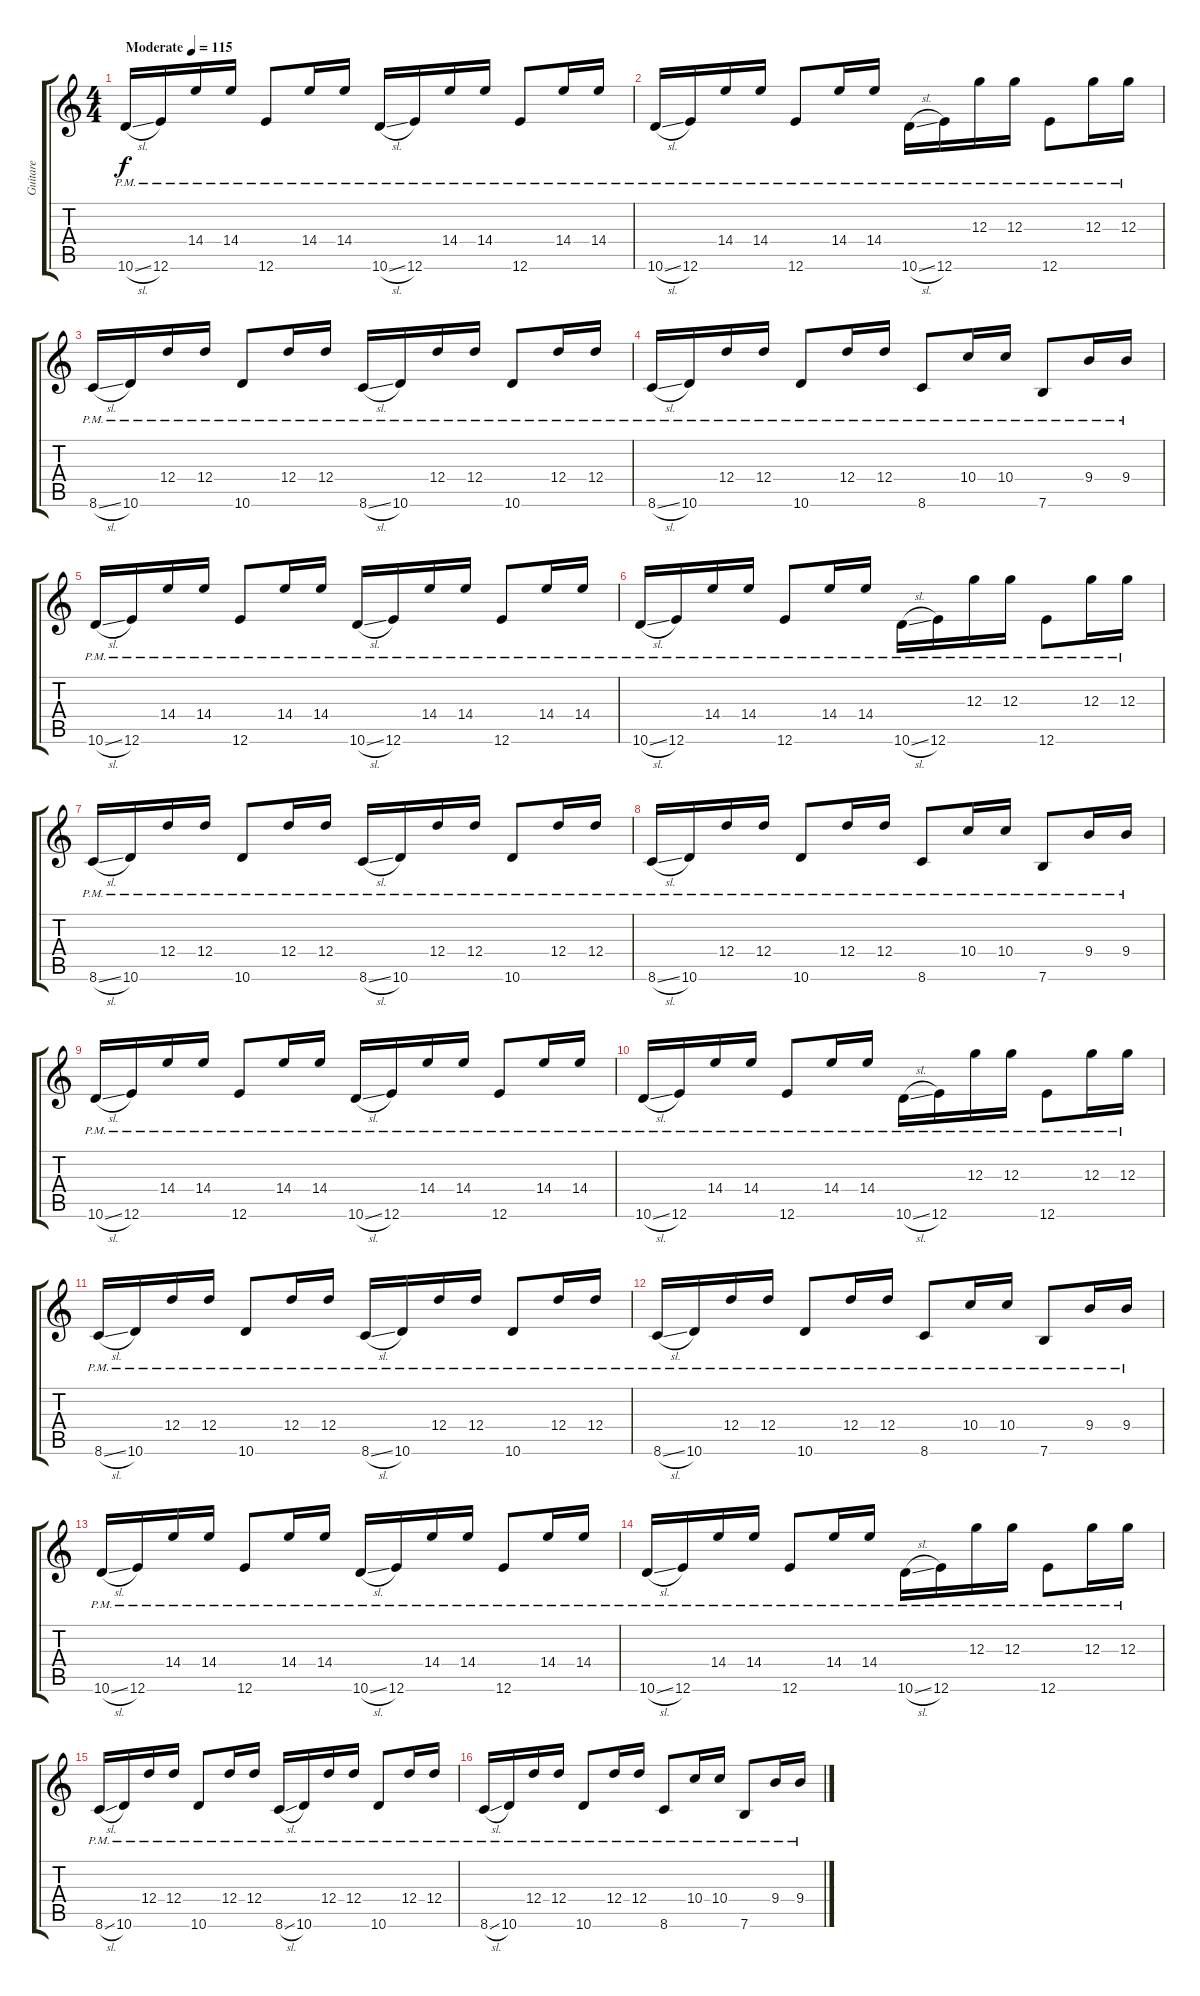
\track ("Guitare" "Guitare") {instrument distortionguitar}
\staff {score tabs}
\tuning (E4 B3 G3 D3 A2 E2) {hide}
\ts (4 4)
\tempo (115 "Moderate")
\clef g2
\ks c
10.6{sl pm}.16{dy f instrument distortionguitar} 12.6{pm}.16 14.4{pm}.16 14.4{pm}.16 12.6{pm}.8 14.4{pm}.16 14.4{pm}.16 10.6{sl pm}.16 12.6{pm}.16 14.4{pm}.16 14.4{pm}.16 12.6{pm}.8 14.4{pm}.16 14.4{pm}.16 |
10.6{sl pm}.16 12.6{pm}.16 14.4{pm}.16 14.4{pm}.16 12.6{pm}.8 14.4{pm}.16 14.4{pm}.16 10.6{sl pm}.16 12.6{pm}.16 12.3{pm}.16 12.3{pm}.16 12.6{pm}.8 12.3{pm}.16 12.3{pm}.16 |
8.6{sl pm}.16 10.6{pm}.16 12.4{pm}.16 12.4{pm}.16 10.6{pm}.8 12.4{pm}.16 12.4{pm}.16 8.6{sl pm}.16 10.6{pm}.16 12.4{pm}.16 12.4{pm}.16 10.6{pm}.8 12.4{pm}.16 12.4{pm}.16 |
8.6{sl pm}.16 10.6{pm}.16 12.4{pm}.16 12.4{pm}.16 10.6{pm}.8 12.4{pm}.16 12.4{pm}.16 8.6{pm}.8 10.4{pm}.16 10.4{pm}.16 7.6{pm}.8 9.4{pm}.16 9.4{pm}.16 |
10.6{sl pm}.16 12.6{pm}.16 14.4{pm}.16 14.4{pm}.16 12.6{pm}.8 14.4{pm}.16 14.4{pm}.16 10.6{sl pm}.16 12.6{pm}.16 14.4{pm}.16 14.4{pm}.16 12.6{pm}.8 14.4{pm}.16 14.4{pm}.16 |
10.6{sl pm}.16 12.6{pm}.16 14.4{pm}.16 14.4{pm}.16 12.6{pm}.8 14.4{pm}.16 14.4{pm}.16 10.6{sl pm}.16 12.6{pm}.16 12.3{pm}.16 12.3{pm}.16 12.6{pm}.8 12.3{pm}.16 12.3{pm}.16 |
8.6{sl pm}.16 10.6{pm}.16 12.4{pm}.16 12.4{pm}.16 10.6{pm}.8 12.4{pm}.16 12.4{pm}.16 8.6{sl pm}.16 10.6{pm}.16 12.4{pm}.16 12.4{pm}.16 10.6{pm}.8 12.4{pm}.16 12.4{pm}.16 |
8.6{sl pm}.16 10.6{pm}.16 12.4{pm}.16 12.4{pm}.16 10.6{pm}.8 12.4{pm}.16 12.4{pm}.16 8.6{pm}.8 10.4{pm}.16 10.4{pm}.16 7.6{pm}.8 9.4{pm}.16 9.4{pm}.16 |
10.6{sl pm}.16 12.6{pm}.16 14.4{pm}.16 14.4{pm}.16 12.6{pm}.8 14.4{pm}.16 14.4{pm}.16 10.6{sl pm}.16 12.6{pm}.16 14.4{pm}.16 14.4{pm}.16 12.6{pm}.8 14.4{pm}.16 14.4{pm}.16 |
10.6{sl pm}.16 12.6{pm}.16 14.4{pm}.16 14.4{pm}.16 12.6{pm}.8 14.4{pm}.16 14.4{pm}.16 10.6{sl pm}.16 12.6{pm}.16 12.3{pm}.16 12.3{pm}.16 12.6{pm}.8 12.3{pm}.16 12.3{pm}.16 |
8.6{sl pm}.16 10.6{pm}.16 12.4{pm}.16 12.4{pm}.16 10.6{pm}.8 12.4{pm}.16 12.4{pm}.16 8.6{sl pm}.16 10.6{pm}.16 12.4{pm}.16 12.4{pm}.16 10.6{pm}.8 12.4{pm}.16 12.4{pm}.16 |
8.6{sl pm}.16 10.6{pm}.16 12.4{pm}.16 12.4{pm}.16 10.6{pm}.8 12.4{pm}.16 12.4{pm}.16 8.6{pm}.8 10.4{pm}.16 10.4{pm}.16 7.6{pm}.8 9.4{pm}.16 9.4{pm}.16 |
10.6{sl pm}.16 12.6{pm}.16 14.4{pm}.16 14.4{pm}.16 12.6{pm}.8 14.4{pm}.16 14.4{pm}.16 10.6{sl pm}.16 12.6{pm}.16 14.4{pm}.16 14.4{pm}.16 12.6{pm}.8 14.4{pm}.16 14.4{pm}.16 |
10.6{sl pm}.16 12.6{pm}.16 14.4{pm}.16 14.4{pm}.16 12.6{pm}.8 14.4{pm}.16 14.4{pm}.16 10.6{sl pm}.16 12.6{pm}.16 12.3{pm}.16 12.3{pm}.16 12.6{pm}.8 12.3{pm}.16 12.3{pm}.16 |
8.6{sl pm}.16 10.6{pm}.16 12.4{pm}.16 12.4{pm}.16 10.6{pm}.8 12.4{pm}.16 12.4{pm}.16 8.6{sl pm}.16 10.6{pm}.16 12.4{pm}.16 12.4{pm}.16 10.6{pm}.8 12.4{pm}.16 12.4{pm}.16 |
8.6{sl pm}.16 10.6{pm}.16 12.4{pm}.16 12.4{pm}.16 10.6{pm}.8 12.4{pm}.16 12.4{pm}.16 8.6{pm}.8 10.4{pm}.16 10.4{pm}.16 7.6{pm}.8 9.4{pm}.16 9.4{pm}.16
